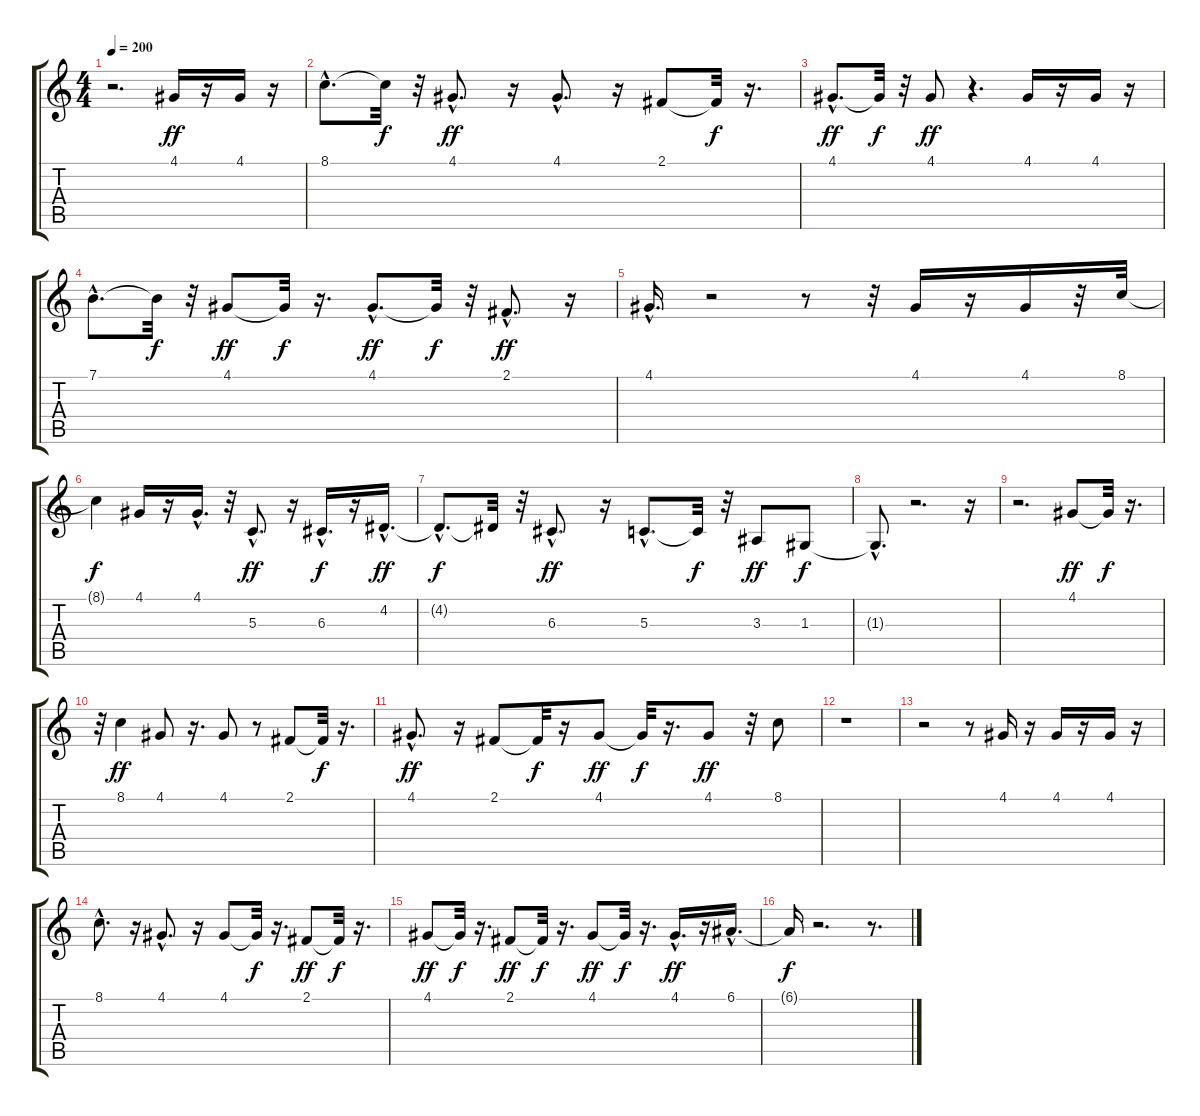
\track "" {instrument panflute}
\staff {score tabs}
\tuning (E4 B3 G3 D3 A2 E2) {hide}
\ts (4 4)
\tempo 200
\clef g2
\ks c
r.2{d dy ff} 4.1.16 r.16 4.1.16 r.16 |
8.1{hac}.8{d} 8.1{t}.32{dy f} r.32 4.1{hac}.8{d dy ff} r.16 4.1{hac}.8{d} r.16 2.1.8 2.1{t}.32{dy f} r.16{d} |
4.1{hac}.8{d dy ff} 4.1{t}.32{dy f} r.32 4.1.8{dy ff} r.4{d} 4.1.16 r.16 4.1.16 r.16 |
7.1{hac}.8{d} 7.1{t}.32{dy f} r.32 4.1.8{dy ff} 4.1{t}.32{dy f} r.16{d} 4.1{hac}.8{d dy ff} 4.1{t}.32{dy f} r.32 2.1{hac}.8{d dy ff} r.16 |
4.1{hac}.16{d} r.2 r.8 r.32 4.1.16 r.16 4.1.16 r.32 8.1.32 |
8.1{t}.4{dy f} 4.1.16 r.16 4.1{hac}.16{d} r.32 5.3{hac}.8{d dy ff} r.16 6.3{hac}.16{d dy f} r.16 4.2{hac}.16{d dy ff} |
4.2{hac t}.8{d dy f} 4.2{t}.32 r.32 6.3{hac}.8{d dy ff} r.16 5.3{hac}.8{d} 5.3{t}.32{dy f} r.32 3.3.8{dy ff} 1.3.8{dy f} |
1.3{hac t}.8{d} r.2{d} r.16 |
r.2{d} 4.1.8{dy ff} 4.1{t}.32{dy f} r.16{d} |
r.32 8.1.4{dy ff} 4.1.8 r.16{d} 4.1.8 r.8 2.1.8 2.1{t}.32{dy f} r.16{d} |
4.1{hac}.8{d dy ff} r.16 2.1.8 2.1{t}.32{dy f} r.16 4.1.8{dy ff} 4.1{t}.32{dy f} r.16{d} 4.1.8{dy ff} r.32 8.1.8 |
r.1 |
r.2 r.8 4.1.16 r.16 4.1.16 r.16 4.1.16 r.16 |
8.1{hac}.8{d} r.16 4.1{hac}.8{d} r.16 4.1.8 4.1{t}.32{dy f} r.16{d} 2.1.8{dy ff} 2.1{t}.32{dy f} r.16{d} |
4.1.8{dy ff} 4.1{t}.32{dy f} r.16{d} 2.1.8{dy ff} 2.1{t}.32{dy f} r.16{d} 4.1.8{dy ff} 4.1{t}.32{dy f} r.16{d} 4.1{hac}.16{d dy ff} r.16 6.1{hac}.16{d} |
6.1{t}.16{dy f} r.2{d} r.8{d}
